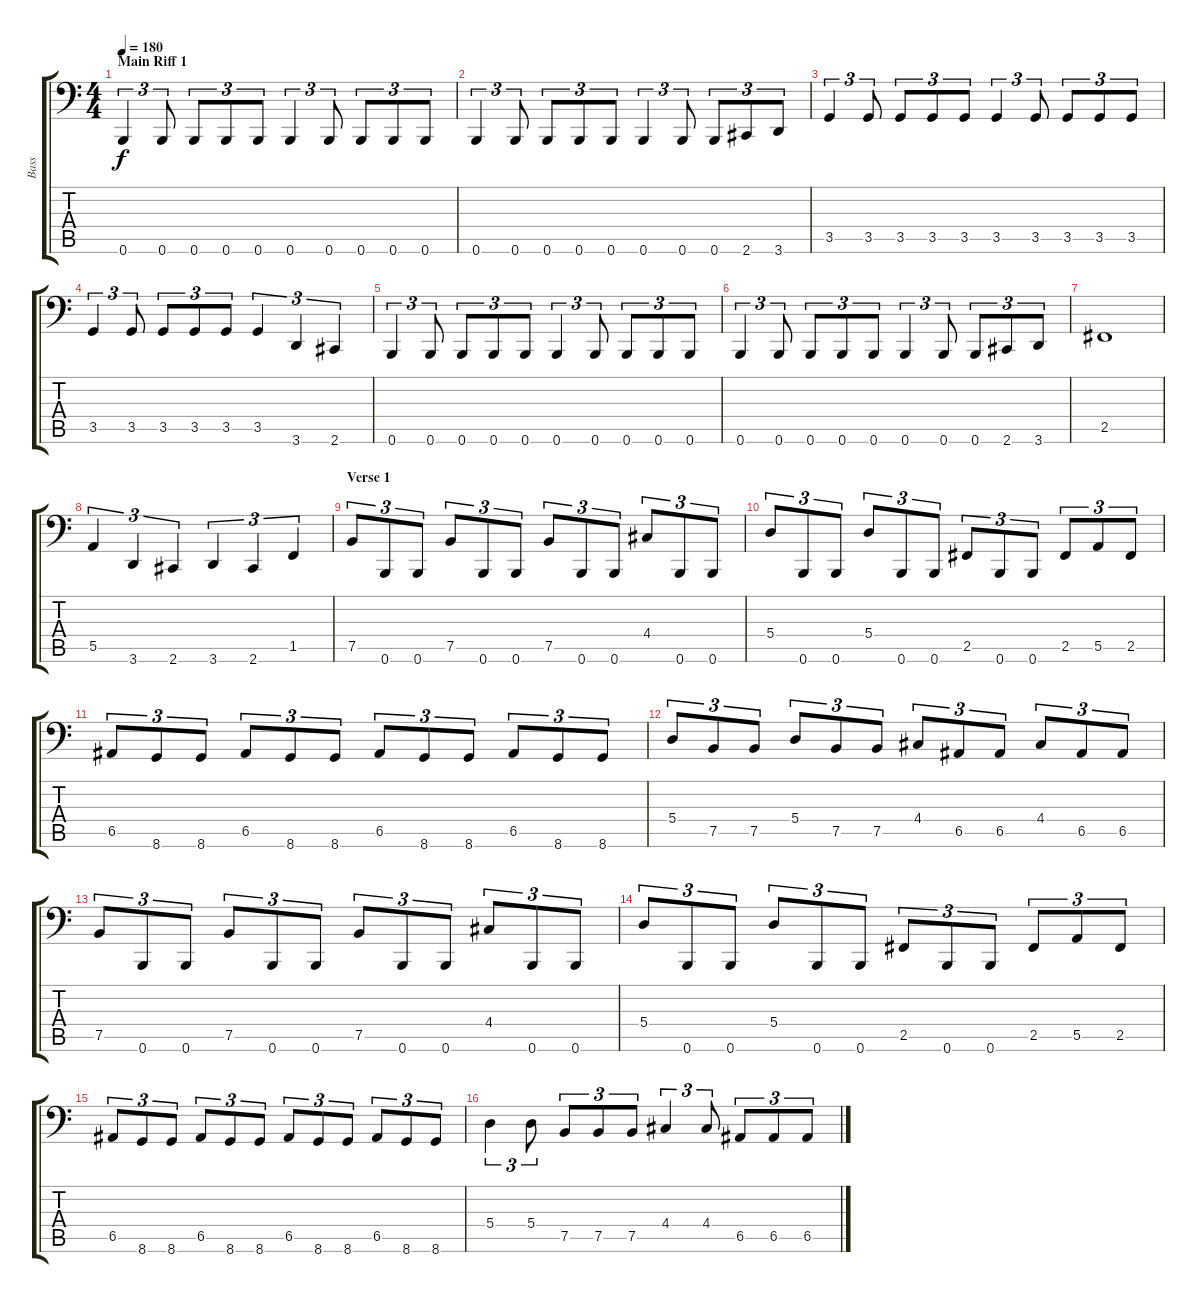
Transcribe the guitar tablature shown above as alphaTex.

\track ("Bass" "Bass") {instrument electricbasspick}
\staff {score tabs}
\tuning (B2 Gb2 D2 A1 E1 B0) {hide}
\ts (4 4)
\section ("" "Main Riff 1")
\tempo 180
\clef f4
\ks c
0.6.4{tu (3 2) dy f} 0.6.8{tu (3 2)} 0.6.8{tu (3 2)} 0.6.8{tu (3 2)} 0.6.8{tu (3 2)} 0.6.4{tu (3 2)} 0.6.8{tu (3 2)} 0.6.8{tu (3 2)} 0.6.8{tu (3 2)} 0.6.8{tu (3 2)} |
0.6.4{tu (3 2)} 0.6.8{tu (3 2)} 0.6.8{tu (3 2)} 0.6.8{tu (3 2)} 0.6.8{tu (3 2)} 0.6.4{tu (3 2)} 0.6.8{tu (3 2)} 0.6.8{tu (3 2)} 2.6.8{tu (3 2)} 3.6.8{tu (3 2)} |
3.5.4{tu (3 2)} 3.5.8{tu (3 2)} 3.5.8{tu (3 2)} 3.5.8{tu (3 2)} 3.5.8{tu (3 2)} 3.5.4{tu (3 2)} 3.5.8{tu (3 2)} 3.5.8{tu (3 2)} 3.5.8{tu (3 2)} 3.5.8{tu (3 2)} |
3.5.4{tu (3 2)} 3.5.8{tu (3 2)} 3.5.8{tu (3 2)} 3.5.8{tu (3 2)} 3.5.8{tu (3 2)} 3.5.4{tu (3 2)} 3.6.4{tu (3 2)} 2.6.4{tu (3 2)} |
0.6.4{tu (3 2)} 0.6.8{tu (3 2)} 0.6.8{tu (3 2)} 0.6.8{tu (3 2)} 0.6.8{tu (3 2)} 0.6.4{tu (3 2)} 0.6.8{tu (3 2)} 0.6.8{tu (3 2)} 0.6.8{tu (3 2)} 0.6.8{tu (3 2)} |
0.6.4{tu (3 2)} 0.6.8{tu (3 2)} 0.6.8{tu (3 2)} 0.6.8{tu (3 2)} 0.6.8{tu (3 2)} 0.6.4{tu (3 2)} 0.6.8{tu (3 2)} 0.6.8{tu (3 2)} 2.6.8{tu (3 2)} 3.6.8{tu (3 2)} |
2.5.1 |
5.5.4{tu (3 2)} 3.6.4{tu (3 2)} 2.6.4{tu (3 2)} 3.6.4{tu (3 2)} 2.6.4{tu (3 2)} 1.5.4{tu (3 2)} |
\section ("" "Verse 1")
7.5.8{tu (3 2)} 0.6.8{tu (3 2)} 0.6.8{tu (3 2)} 7.5.8{tu (3 2)} 0.6.8{tu (3 2)} 0.6.8{tu (3 2)} 7.5.8{tu (3 2)} 0.6.8{tu (3 2)} 0.6.8{tu (3 2)} 4.4.8{tu (3 2)} 0.6.8{tu (3 2)} 0.6.8{tu (3 2)} |
5.4.8{tu (3 2)} 0.6.8{tu (3 2)} 0.6.8{tu (3 2)} 5.4.8{tu (3 2)} 0.6.8{tu (3 2)} 0.6.8{tu (3 2)} 2.5.8{tu (3 2)} 0.6.8{tu (3 2)} 0.6.8{tu (3 2)} 2.5.8{tu (3 2)} 5.5.8{tu (3 2)} 2.5.8{tu (3 2)} |
6.5.8{tu (3 2)} 8.6.8{tu (3 2)} 8.6.8{tu (3 2)} 6.5.8{tu (3 2)} 8.6.8{tu (3 2)} 8.6.8{tu (3 2)} 6.5.8{tu (3 2)} 8.6.8{tu (3 2)} 8.6.8{tu (3 2)} 6.5.8{tu (3 2)} 8.6.8{tu (3 2)} 8.6.8{tu (3 2)} |
5.4.8{tu (3 2)} 7.5.8{tu (3 2)} 7.5.8{tu (3 2)} 5.4.8{tu (3 2)} 7.5.8{tu (3 2)} 7.5.8{tu (3 2)} 4.4.8{tu (3 2)} 6.5.8{tu (3 2)} 6.5.8{tu (3 2)} 4.4.8{tu (3 2)} 6.5.8{tu (3 2)} 6.5.8{tu (3 2)} |
7.5.8{tu (3 2)} 0.6.8{tu (3 2)} 0.6.8{tu (3 2)} 7.5.8{tu (3 2)} 0.6.8{tu (3 2)} 0.6.8{tu (3 2)} 7.5.8{tu (3 2)} 0.6.8{tu (3 2)} 0.6.8{tu (3 2)} 4.4.8{tu (3 2)} 0.6.8{tu (3 2)} 0.6.8{tu (3 2)} |
5.4.8{tu (3 2)} 0.6.8{tu (3 2)} 0.6.8{tu (3 2)} 5.4.8{tu (3 2)} 0.6.8{tu (3 2)} 0.6.8{tu (3 2)} 2.5.8{tu (3 2)} 0.6.8{tu (3 2)} 0.6.8{tu (3 2)} 2.5.8{tu (3 2)} 5.5.8{tu (3 2)} 2.5.8{tu (3 2)} |
6.5.8{tu (3 2)} 8.6.8{tu (3 2)} 8.6.8{tu (3 2)} 6.5.8{tu (3 2)} 8.6.8{tu (3 2)} 8.6.8{tu (3 2)} 6.5.8{tu (3 2)} 8.6.8{tu (3 2)} 8.6.8{tu (3 2)} 6.5.8{tu (3 2)} 8.6.8{tu (3 2)} 8.6.8{tu (3 2)} |
5.4.4{tu (3 2)} 5.4.8{tu (3 2)} 7.5.8{tu (3 2)} 7.5.8{tu (3 2)} 7.5.8{tu (3 2)} 4.4.4{tu (3 2)} 4.4.8{tu (3 2)} 6.5.8{tu (3 2)} 6.5.8{tu (3 2)} 6.5.8{tu (3 2)}
